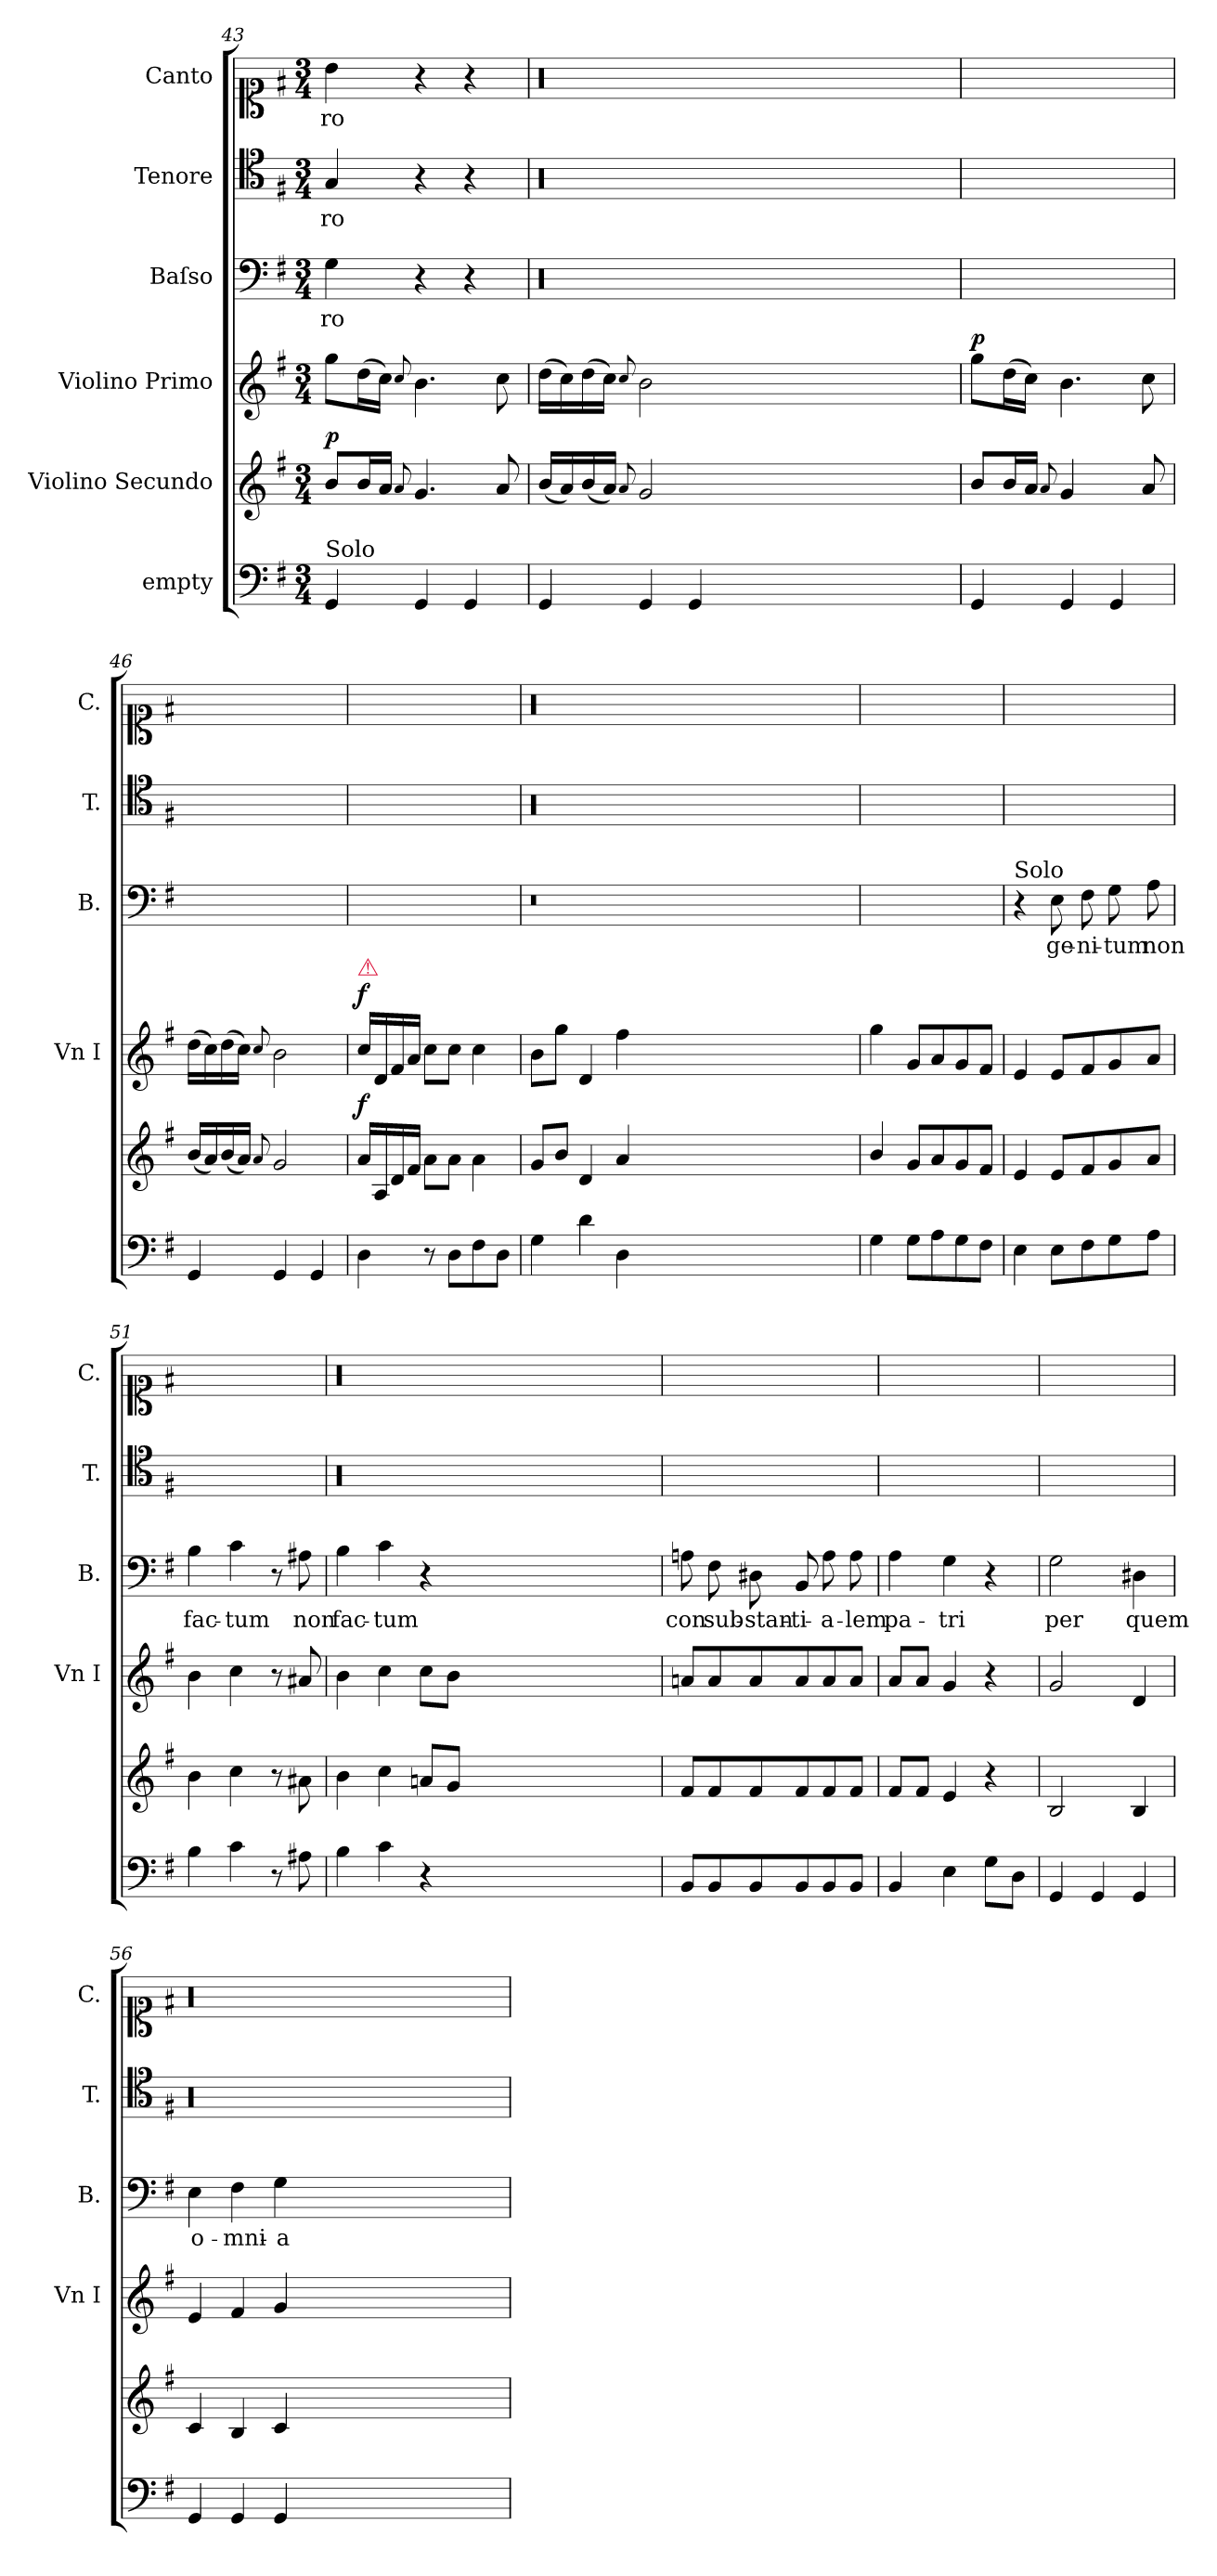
**kern	**kern	**dynam	**kern	**dynam	**kern	**text	**kern	**text	**kern	**text
*part6	*part5	*part5	*part4	*part4	*part3	*part3	*part2	*part2	*part1	*part1
*staff6	*staff5	*staff5	*staff4	*staff4	*staff3	*staff3	*staff2	*staff2	*staff1	*staff1
*I"empty	*I"Violino Secundo	*	*I"Violino Primo	*	*I"Baſso	*	*I"Tenore	*	*I"Canto	*
*	*	*	*I'Vn I	*	*I'B.	*	*I'T.	*	*I'C.	*
*clefF4	*clefG2	*	*clefG2	*	*clefF4	*	*clefC4	*	*clefC1	*
*k[f#]	*k[f#]	*	*k[f#]	*	*k[f#]	*	*k[f#]	*	*k[f#]	*
*G:	*G:	*	*G:	*	*G:	*	*G:	*	*G:	*
*M3/4	*M3/4	*	*M3/4	*	*M3/4	*	*M3/4	*	*M3/4	*
=43	=43	=43	=43	=43	=43	=43	=43	=43	=43	=43
!LO:TX:a:t=Solo	!	!	!	!	!	!	!	!	!	!
!	!	!LO:DY:a	!	!	!	!	!	!	!	!
4GG/	8b/L	p	8gg\L	.	4G\	-ro	4G/	-ro	4b\	-ro
.	16b/L	.	(16dd\L	.	.	.	.	.	.	.
.	16a/JJ	.	16cc\JJ)	.	.	.	.	.	.	.
.	8qqa/	.	8qqcc/	.	.	.	.	.	.	.
4GG/	4.g/	.	4.b\	.	4r	.	4r	.	4r	.
4GG/	.	.	.	.	4r	.	4r	.	4r	.
.	8a/	.	8cc\	.	.	.	.	.	.	.
=44	=44	=44	=44	=44	=44	=44	=44	=44	=44	=44
!	!	!	!	!	!LO:N:vis=00	!	!LO:N:vis=00	!	!LO:N:vis=00	!
4GG/	(16b/LL	.	(16dd\LL	.	0.r	.	0.r	.	0.r	.
.	16a/)	.	16cc\)	.	.	.	.	.	.	.
.	(16b/	.	(16dd\	.	.	.	.	.	.	.
.	16a/JJ)	.	16cc\JJ)	.	.	.	.	.	.	.
.	8qqa/	.	8qqcc/	.	.	.	.	.	.	.
4GG/	2g/	.	2b\	.	.	.	.	.	.	.
4GG/	.	.	.	.	.	.	.	.	.	.
0ryy	0ryy	.	0ryy	.	.	.	.	.	.	.
4ryy	4ryy	.	4ryy	.	.	.	.	.	.	.
=45	=45	=45	=45	=45	=45	=45	=45	=45	=45	=45
!	!	!	!	!LO:DY:a	!	!	!	!	!	!
4GG/	8b/L	.	8gg\L	p	2.ryy	.	2.ryy	.	2.ryy	.
.	16b/L	.	(16dd\L	.	.	.	.	.	.	.
.	16a/JJ	.	16cc\JJ)	.	.	.	.	.	.	.
.	8qqa/	.	.	.	.	.	.	.	.	.
!	!LO:N:vis=4	!	!	!	!	!	!	!	!	!
4GG/	4.g/	.	4.b\	.	.	.	.	.	.	.
4GG/	.	.	.	.	.	.	.	.	.	.
.	8a/	.	8cc\	.	.	.	.	.	.	.
=46	=46	=46	=46	=46	=46	=46	=46	=46	=46	=46
4GG/	(16b/LL	.	(16dd\LL	.	2.ryy	.	2.ryy	.	2.ryy	.
.	16a/)	.	16cc\)	.	.	.	.	.	.	.
.	(16b/	.	(16dd\	.	.	.	.	.	.	.
.	16a/JJ)	.	16cc\JJ)	.	.	.	.	.	.	.
.	8qqa/	.	8qqcc/	.	.	.	.	.	.	.
4GG/	2g/	.	2b\	.	.	.	.	.	.	.
4GG/	.	.	.	.	.	.	.	.	.	.
=47	=47	=47	=47	=47	=47	=47	=47	=47	=47	=47
!	!	!	!LO:TX:a:color=crimson:t=⚠	!	!	!	!	!	!	!
!	!	!LO:DY:a	!	!LO:DY:a	!	!	!	!	!	!
4D\	16a/LL	f	16cc\LL	f	2.ryy	.	2.ryy	.	2.ryy	.
.	16A/	.	16d/	.	.	.	.	.	.	.
.	16d/	.	16f#/	.	.	.	.	.	.	.
.	16f#/JJ	.	16a/JJ	.	.	.	.	.	.	.
8r	8a\L	.	8cc\L	.	.	.	.	.	.	.
8D\L	8a\J	.	8cc\J	.	.	.	.	.	.	.
8F#\	4a\	.	4cc\	.	.	.	.	.	.	.
8D\J	.	.	.	.	.	.	.	.	.	.
=48	=48	=48	=48	=48	=48	=48	=48	=48	=48	=48
!	!	!	!	!	!LO:N:vis=0	!	!LO:N:vis=00	!	!LO:N:vis=00	!
4G\	8g/L	.	8b\L	.	1.r	.	0.r	.	0.r	.
.	8b/J	.	8gg\J	.	.	.	.	.	.	.
4d\	4d/	.	4d/	.	.	.	.	.	.	.
4D\	4a/	.	4ff#\	.	.	.	.	.	.	.
0ryy	0ryy	.	0ryy	.	.	.	.	.	.	.
.	.	.	.	.	1.ryy	.	.	.	.	.
4ryy	4ryy	.	4ryy	.	.	.	.	.	.	.
=49	=49	=49	=49	=49	=49	=49	=49	=49	=49	=49
4G\	4b/	.	4gg\	.	2.ryy	.	2.ryy	.	2.ryy	.
8G\L	8g/L	.	8g/L	.	.	.	.	.	.	.
8A\	8a/	.	8a/	.	.	.	.	.	.	.
8G\	8g/	.	8g/	.	.	.	.	.	.	.
8F#\J	8f#/J	.	8f#/J	.	.	.	.	.	.	.
=50	=50	=50	=50	=50	=50	=50	=50	=50	=50	=50
!	!	!	!	!	!LO:TX:a:t=Solo	!	!	!	!	!
4E\	4e/	.	4e/	.	4r	.	2.ryy	.	2.ryy	.
8E\L	8e/L	.	8e/L	.	8E\	ge-	.	.	.	.
8F#\	8f#/	.	8f#/	.	8F#\	-ni-	.	.	.	.
8G\	8g/	.	8g/	.	8G\	-tum	.	.	.	.
8A\J	8a/J	.	8a/J	.	8A\	non	.	.	.	.
=51	=51	=51	=51	=51	=51	=51	=51	=51	=51	=51
4B\	4b\	.	4b\	.	4B\	fac-	2.ryy	.	2.ryy	.
4c\	4cc\	.	4cc\	.	4c\	-tum	.	.	.	.
8r	8r	.	8r	.	8r	.	.	.	.	.
8A#X\	8a#X\	.	8a#X/	.	8A#X\	non	.	.	.	.
=52	=52	=52	=52	=52	=52	=52	=52	=52	=52	=52
!	!	!	!	!	!	!	!LO:N:vis=00	!	!LO:N:vis=00	!
4B\	4b\	.	4b\	.	4B\	fac-	0.r	.	0.r	.
4c\	4cc\	.	4cc\	.	4c\	-tum	.	.	.	.
4r	8an/L	.	8cc\L	.	4r	.	.	.	.	.
.	8g/J	.	8b\J	.	.	.	.	.	.	.
0ryy	0ryy	.	0ryy	.	0ryy	.	.	.	.	.
4ryy	4ryy	.	4ryy	.	4ryy	.	.	.	.	.
=53	=53	=53	=53	=53	=53	=53	=53	=53	=53	=53
8BB/L	8f#/L	.	8an/L	.	8An\	con	2.ryy	.	2.ryy	.
8BB/	8f#/	.	8a/	.	8F#\	sub-	.	.	.	.
8BB/	8f#/	.	8a/	.	8D#X\	-stan-	.	.	.	.
8BB/	8f#/	.	8a/	.	8BB/	-ti-	.	.	.	.
8BB/	8f#/	.	8a/	.	8A\	-a-	.	.	.	.
8BB/J	8f#/J	.	8a/J	.	8A\	-lem	.	.	.	.
=54	=54	=54	=54	=54	=54	=54	=54	=54	=54	=54
4BB/	8f#/L	.	8a/L	.	4A\	pa-	2.ryy	.	2.ryy	.
.	8f#/J	.	8a/J	.	.	.	.	.	.	.
4E\	4e/	.	4g/	.	4G\	-tri	.	.	.	.
8G\L	4r	.	4r	.	4r	.	.	.	.	.
8D\J	.	.	.	.	.	.	.	.	.	.
=55	=55	=55	=55	=55	=55	=55	=55	=55	=55	=55
4GG/	2B/	.	2g/	.	2G\	per	2.ryy	.	2.ryy	.
4GG/	.	.	.	.	.	.	.	.	.	.
4GG/	4B/	.	4d/	.	4D#X\	quem	.	.	.	.
=56	=56	=56	=56	=56	=56	=56	=56	=56	=56	=56
!	!	!	!	!	!	!	!LO:N:vis=00	!	!LO:N:vis=00	!
4GG/	4c/	.	4e/	.	4E\	o-	0.r	.	0.r	.
4GG/	4B/	.	4f#/	.	4F#\	-mni-	.	.	.	.
4GG/	4c/	.	4g/	.	4G\	-a	.	.	.	.
0ryy	0ryy	.	0ryy	.	0ryy	.	.	.	.	.
4ryy	4ryy	.	4ryy	.	4ryy	.	.	.	.	.
=	=	=	=	=	=	=	=	=	=	=
*-	*-	*-	*-	*-	*-	*-	*-	*-	*-	*-
